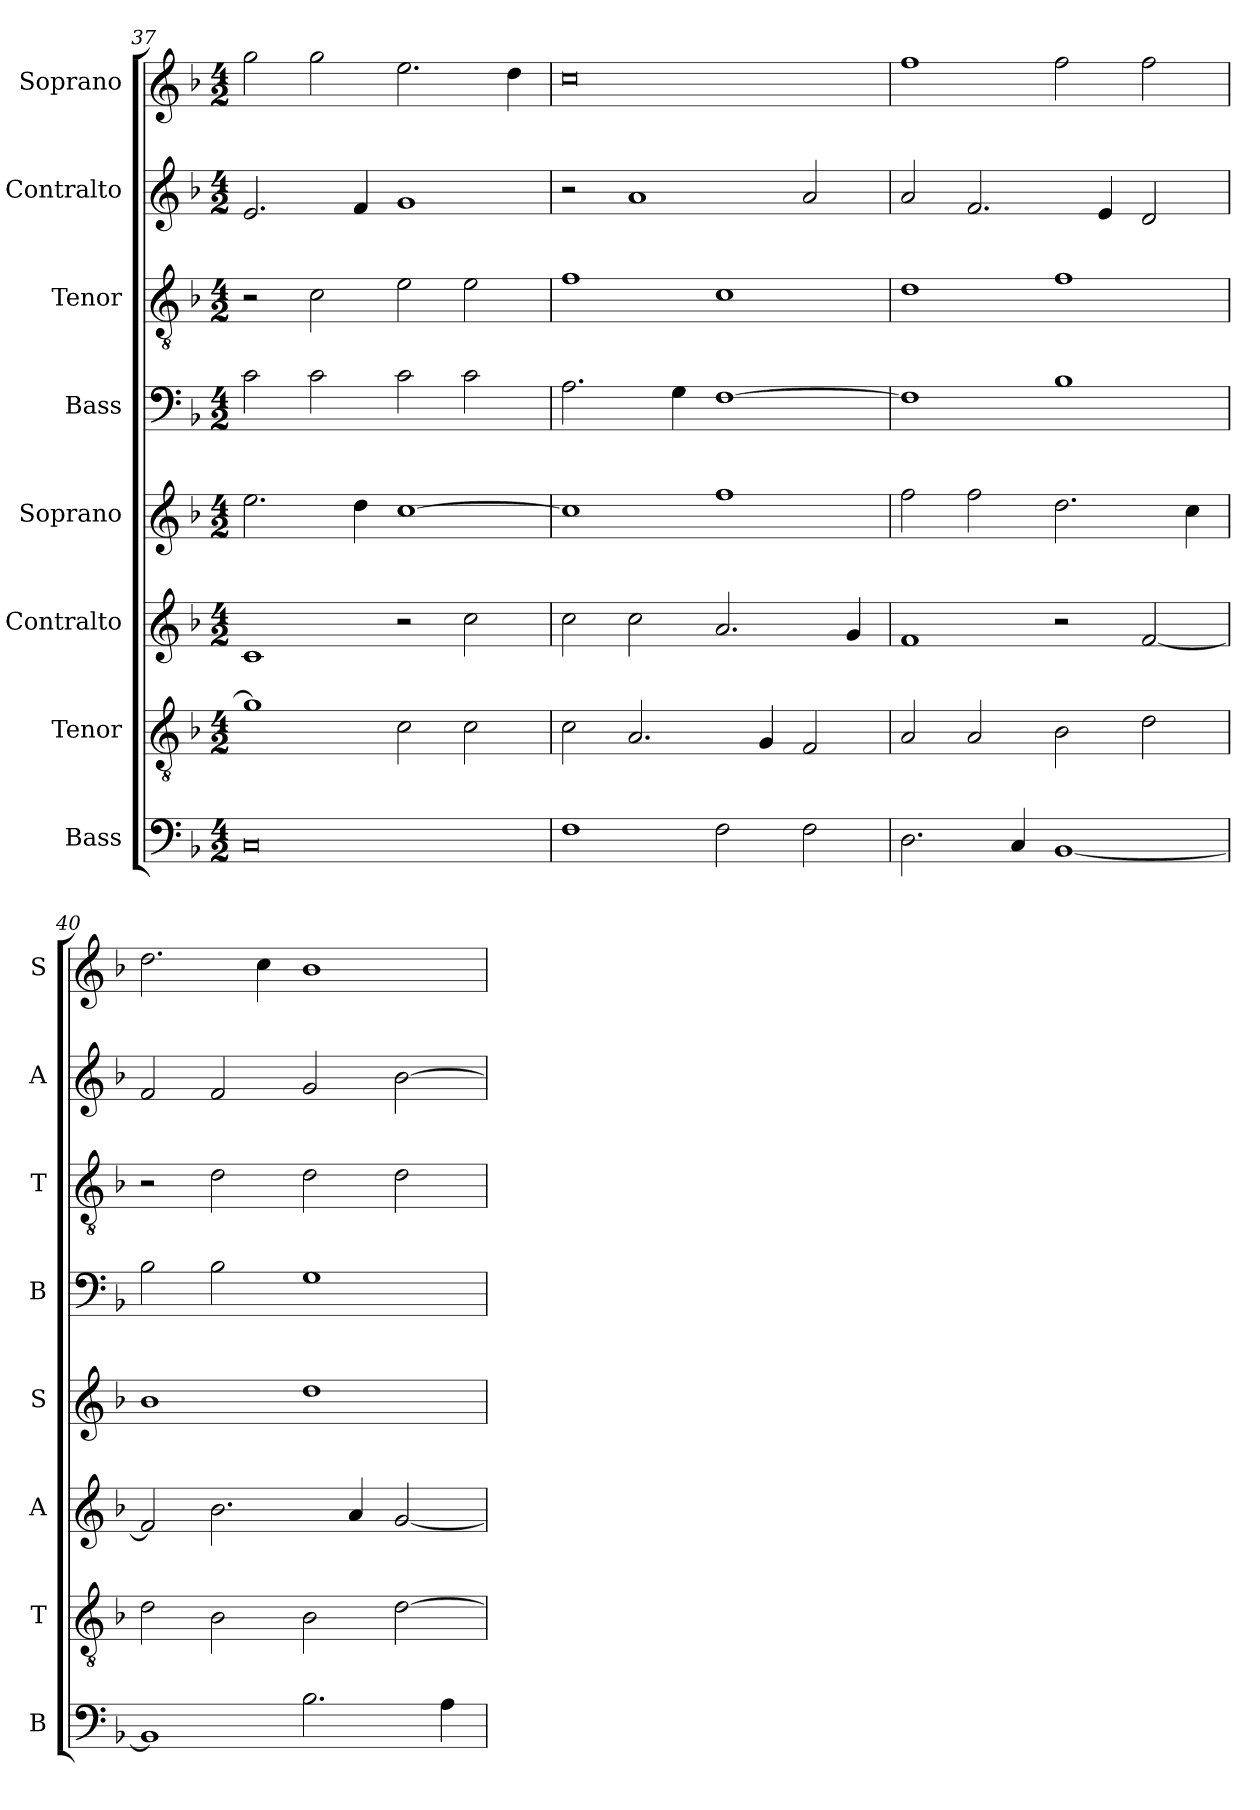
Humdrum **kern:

**kern	**kern	**kern	**kern	**kern	**kern	**kern	**kern
*part8	*part7	*part6	*part5	*part4	*part3	*part2	*part1
*staff8	*staff7	*staff6	*staff5	*staff4	*staff3	*staff2	*staff1
*I"Bass	*I"Tenor	*I"Contralto	*I"Soprano	*I"Bass	*I"Tenor	*I"Contralto	*I"Soprano
*I'B	*I'T	*I'A	*I'S	*I'B	*I'T	*I'A	*I'S
*clefF4	*clefGv2	*clefG2	*clefG2	*clefF4	*clefGv2	*clefG2	*clefG2
*k[b-]	*k[b-]	*k[b-]	*k[b-]	*k[b-]	*k[b-]	*k[b-]	*k[b-]
*G:dor	*G:dor	*G:dor	*G:dor	*G:dor	*G:dor	*G:dor	*G:dor
*M4/2	*M4/2	*M4/2	*M4/2	*M4/2	*M4/2	*M4/2	*M4/2
=37	=37	=37	=37	=37	=37	=37	=37
0C	1g]	1c	2.ee	2c	2r	2.e	2gg
.	.	.	.	2c	2c	.	2gg
.	.	.	4dd	.	.	4f	.
.	2c	2r	[1cc	2c	2e	1g	2.ee
.	2c	2cc	.	2c	2e	.	.
.	.	.	.	.	.	.	4dd
=38	=38	=38	=38	=38	=38	=38	=38
1F	2c	2cc	1cc]	2.A	1f	2r	0cc
.	2.A	2cc	.	.	.	1a	.
.	.	.	.	4G	.	.	.
2F	.	2.a	1ff	[1F	1c	.	.
.	4G	.	.	.	.	.	.
2F	2F	.	.	.	.	2a	.
.	.	4g	.	.	.	.	.
=39	=39	=39	=39	=39	=39	=39	=39
2.D	2A	1f	2ff	1F]	1d	2a	1ff
.	2A	.	2ff	.	.	2.f	.
4C	.	.	.	.	.	.	.
[1BB-	2B-	2r	2.dd	1B-	1f	.	2ff
.	.	.	.	.	.	4e	.
.	2d	[2f	.	.	.	2d	2ff
.	.	.	4cc	.	.	.	.
=40	=40	=40	=40	=40	=40	=40	=40
1BB-]	2d	2f]	1b-	2B-	2r	2f	2.dd
.	2B-	2.b-	.	2B-	2d	2f	.
.	.	.	.	.	.	.	4cc
2.B-	2B-	.	1dd	1G	2d	2g	1b-
.	.	4a	.	.	.	.	.
.	[2d	[2g	.	.	2d	[2b-	.
4A	.	.	.	.	.	.	.
=	=	=	=	=	=	=	=
*-	*-	*-	*-	*-	*-	*-	*-
